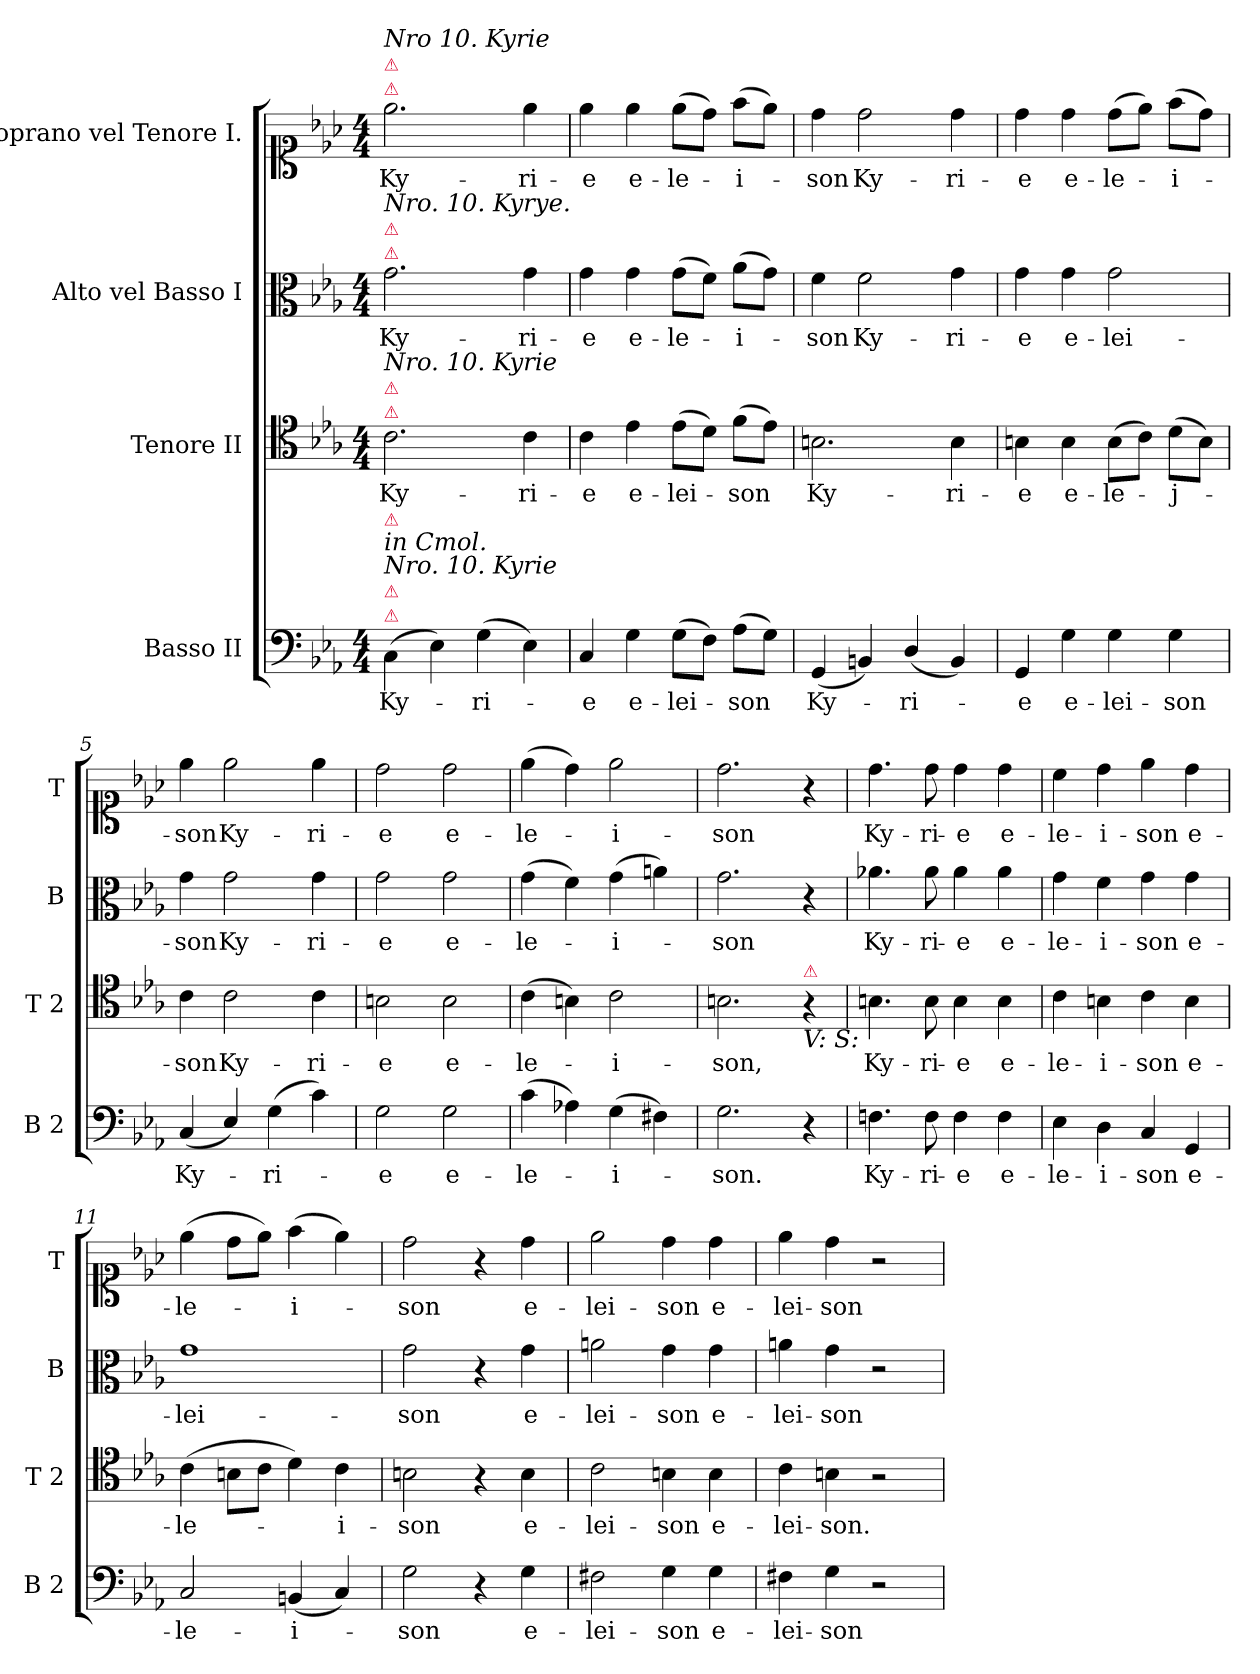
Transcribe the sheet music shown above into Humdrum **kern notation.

**kern	**text	**kern	**text	**kern	**text	**kern	**text
*part4	*part4	*part3	*part3	*part2	*part2	*part1	*part1
*staff4	*staff4	*staff3	*staff3	*staff2	*staff2	*staff1	*staff1
*I"Basso II	*	*I"Tenore II	*	*I"Alto vel Basso I	*	*I"Soprano vel Tenore I.	*
*I'B 2	*	*I'T 2	*	*I'B	*	*I'T	*
*clefF4	*	*clefC4	*	*clefC3	*	*clefC1	*
*k[b-e-a-]	*	*k[b-e-a-]	*	*k[b-e-a-]	*	*k[b-e-a-]	*
*M4/4	*	*M4/4	*	*M4/4	*	*M4/4	*
=1	=1	=1	=1	=1	=1	=1	=1
!	!	!	!	!	!	!LO:TX:a:color=crimson:t=⚠	!
!	!	!	!	!	!	!LO:TX:a:color=crimson:t=⚠	!
!	!	!	!	!	!	!LO:TX:a:i:t=Nro 10. Kyrie	!
!	!	!	!	!LO:TX:a:color=crimson:t=⚠	!	!	!
!	!	!	!	!LO:TX:a:color=crimson:t=⚠	!	!	!
!	!	!	!	!LO:TX:a:i:t=Nro. 10. Kyrye.	!	!	!
!	!	!LO:TX:a:color=crimson:t=⚠	!	!	!	!	!
!	!	!LO:TX:a:color=crimson:t=⚠	!	!	!	!	!
!	!	!LO:TX:a:i:t=Nro. 10. Kyrie	!	!	!	!	!
!LO:TX:a:color=crimson:t=⚠	!	!	!	!	!	!	!
!LO:TX:a:color=crimson:t=⚠	!	!	!	!	!	!	!
!LO:TX:a:i:t=in Cmol. \nNro. 10. Kyrie	!	!	!	!	!	!	!
!LO:TX:a:color=crimson:t=⚠	!	!	!	!	!	!	!
(>4C\	Ky-	2.c\	Ky-	2.g\	Ky-	2.ee-\	Ky-
4E-\)	.	.	.	.	.	.	.
(>4G\	-ri-	.	.	.	.	.	.
4E-\)	.	4c\	-ri-	4g\	-ri-	4ee-\	-ri-
=2	=2	=2	=2	=2	=2	=2	=2
4C/	-e	4c\	-e	4g\	-e	4ee-\	-e
4G\	e-	4e-\	e-	4g\	e-	4ee-\	e-
(>8G\L	-lei-	(>8e-\L	-lei-	(>8g\L	-le-	(>8ee-\L	-le-
8F\J)	.	8d\J)	.	8f\J)	.	8dd\J)	.
(>8A-\L	-son	(>8f\L	-son	(>8a-\L	-i-	(>8ff\L	-i-
8G\J)	.	8e-\J)	.	8g\J)	.	8ee-\J)	.
=3	=3	=3	=3	=3	=3	=3	=3
(>4GG/	Ky-	2.Bn\	Ky-	4f\	-son	4dd\	-son
4BBn/)	.	.	.	2f\	Ky-	2dd\	Ky-
(>4D/	-ri-	.	.	.	.	.	.
4BB/)	.	4B\	-ri-	4g\	-ri-	4dd\	-ri-
=4	=4	=4	=4	=4	=4	=4	=4
4GG/	-e	4Bn\	-e	4g\	-e	4dd\	-e
4G\	e-	4B\	e-	4g\	e-	4dd\	e-
4G\	-lei-	(>8B\L	-le-	2g\	-lei-	(>8dd\L	-le-
.	.	8c\J)	.	.	.	8ee-\J)	.
4G\	-son	(>8d\L	-j-	.	.	(>8ff\L	-i-
.	.	8B\J)	.	.	.	8dd\J)	.
=5	=5	=5	=5	=5	=5	=5	=5
(>4C/	Ky-	4c\	-son	4g\	-son	4ee-\	-son
4E-/)	.	2c\	Ky-	2g\	Ky-	2ee-\	Ky-
(>4G\	-ri-	.	.	.	.	.	.
4c\)	.	4c\	-ri-	4g\	-ri-	4ee-\	-ri-
=6	=6	=6	=6	=6	=6	=6	=6
2G\	-e	2Bn\	-e	2g\	-e	2dd\	-e
2G\	e-	2B\	e-	2g\	e-	2dd\	e-
=7	=7	=7	=7	=7	=7	=7	=7
(>4c\	-le-	(>4c\	-le-	(>4g\	-le-	(>4ee-\	-le-
4A-X\)	.	4Bn\)	.	4f\)	.	4dd\)	.
(>4G\	-i-	2c\	-i-	(>4g\	-i-	2ee-\	-i-
4F#X\)	.	.	.	4an\)	.	.	.
=8	=8	=8	=8	=8	=8	=8	=8
2.G\	-son.	2.Bn\	-son,	2.g\	-son	2.dd\	-son
!	!	!LO:TX:a:color=crimson:t=⚠	!	!	!	!	!
!	!	!LO:TX:b:i:t=V&colon; S&colon;	!	!	!	!	!
4r	.	4r	.	4r	.	4r	.
=9	=9	=9	=9	=9	=9	=9	=9
4.Fn\	Ky-	4.Bn\	Ky-	4.a-X\	Ky-	4.dd\	Ky-
8F\	-ri-	8B\	-ri-	8a-\	-ri-	8dd\	-ri-
4F\	-e	4B\	-e	4a-\	-e	4dd\	-e
4F\	e-	4B\	e-	4a-\	e-	4dd\	e-
=10	=10	=10	=10	=10	=10	=10	=10
4E-\	-le-	4c\	-le-	4g\	-le-	4cc\	-le-
4D\	-i-	4Bn\	-i-	4f\	-i-	4dd\	-i-
4C/	-son	4c\	-son	4g\	-son	4ee-\	-son
4GG/	e-	4B\	e-	4g\	e-	4dd\	e-
=11	=11	=11	=11	=11	=11	=11	=11
2C/	-le-	(>4c\	-le-	1g	-lei-	(>4ee-\	-le-
.	.	8Bn\L	.	.	.	8dd\L	.
.	.	8c\J	.	.	.	8ee-\J)	.
(>4BBn/	-i-	4d\)	.	.	.	(>4ff\	-i-
4C/)	.	4c\	-i-	.	.	4ee-\)	.
=12	=12	=12	=12	=12	=12	=12	=12
2G\	-son	2Bn\	-son	2g\	-son	2dd\	-son
4r	.	4r	.	4r	.	4r	.
4G\	e-	4B\	e-	4g\	e-	4dd\	e-
=13	=13	=13	=13	=13	=13	=13	=13
2F#X\	-lei-	2c\	-lei-	2an\	-lei-	2ee-\	-lei-
4G\	-son	4Bn\	-son	4g\	-son	4dd\	-son
4G\	e-	4B\	e-	4g\	e-	4dd\	e-
=14	=14	=14	=14	=14	=14	=14	=14
4F#X\	-lei-	4c\	-lei-	4an\	-lei-	4ee-\	-lei-
4G\	-son	4Bn\	-son.	4g\	-son	4dd\	-son
2r	.	2r	.	2r	.	2r	.
=	=	=	=	=	=	=	=
*-	*-	*-	*-	*-	*-	*-	*-
